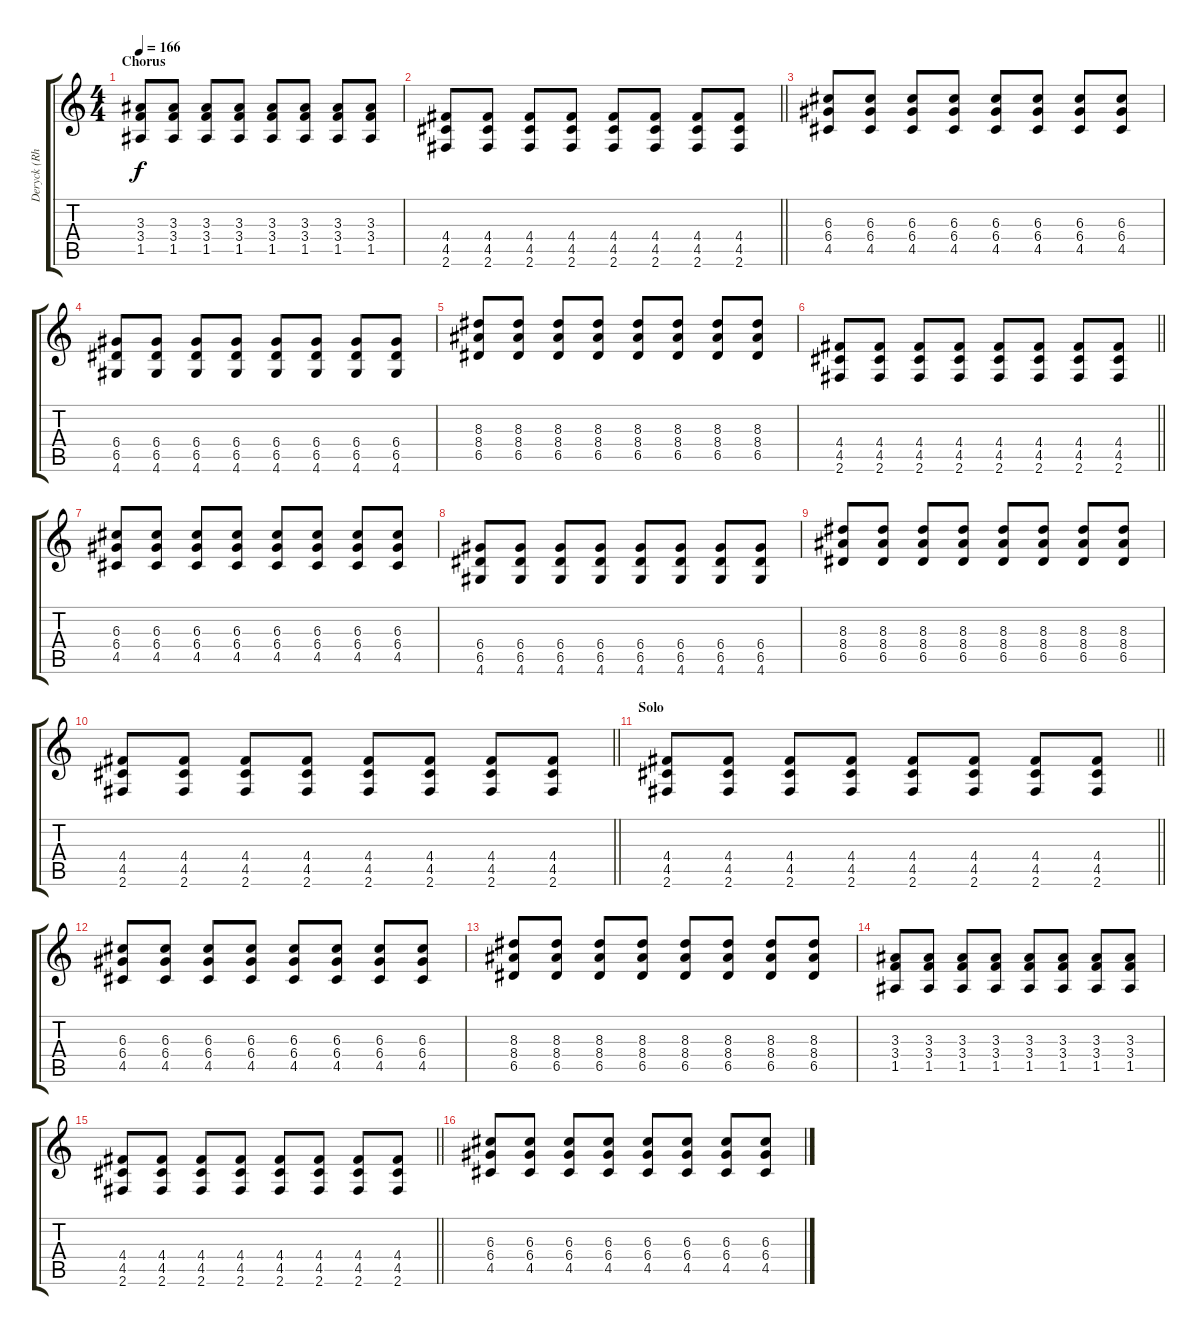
\track ("Deryck (Rhythm Gtr)" "Deryck (Rh") {instrument distortionguitar}
\staff {score tabs}
\tuning (E4 B3 G3 D3 A2 E2) {hide}
\ts (4 4)
\section ("" "Chorus")
\tempo 166
\clef g2
\ks c
(3.3 3.4 1.5).8{dy f instrument distortionguitar} (3.3 3.4 1.5).8 (3.3 3.4 1.5).8 (3.3 3.4 1.5).8 (3.3 3.4 1.5).8 (3.3 3.4 1.5).8 (3.3 3.4 1.5).8 (3.3 3.4 1.5).8 |
\barLineRight lightlight
(4.4 4.5 2.6).8 (4.4 4.5 2.6).8 (4.4 4.5 2.6).8 (4.4 4.5 2.6).8 (4.4 4.5 2.6).8 (4.4 4.5 2.6).8 (4.4 4.5 2.6).8 (4.4 4.5 2.6).8 |
(6.3 6.4 4.5).8 (6.3 6.4 4.5).8 (6.3 6.4 4.5).8 (6.3 6.4 4.5).8 (6.3 6.4 4.5).8 (6.3 6.4 4.5).8 (6.3 6.4 4.5).8 (6.3 6.4 4.5).8 |
(6.4 6.5 4.6).8 (6.4 6.5 4.6).8 (6.4 6.5 4.6).8 (6.4 6.5 4.6).8 (6.4 6.5 4.6).8 (6.4 6.5 4.6).8 (6.4 6.5 4.6).8 (6.4 6.5 4.6).8 |
(8.3 8.4 6.5).8 (8.3 8.4 6.5).8 (8.3 8.4 6.5).8 (8.3 8.4 6.5).8 (8.3 8.4 6.5).8 (8.3 8.4 6.5).8 (8.3 8.4 6.5).8 (8.3 8.4 6.5).8 |
\barLineRight lightlight
(4.4 4.5 2.6).8 (4.4 4.5 2.6).8 (4.4 4.5 2.6).8 (4.4 4.5 2.6).8 (4.4 4.5 2.6).8 (4.4 4.5 2.6).8 (4.4 4.5 2.6).8 (4.4 4.5 2.6).8 |
(6.3 6.4 4.5).8 (6.3 6.4 4.5).8 (6.3 6.4 4.5).8 (6.3 6.4 4.5).8 (6.3 6.4 4.5).8 (6.3 6.4 4.5).8 (6.3 6.4 4.5).8 (6.3 6.4 4.5).8 |
(6.4 6.5 4.6).8 (6.4 6.5 4.6).8 (6.4 6.5 4.6).8 (6.4 6.5 4.6).8 (6.4 6.5 4.6).8 (6.4 6.5 4.6).8 (6.4 6.5 4.6).8 (6.4 6.5 4.6).8 |
(8.3 8.4 6.5).8 (8.3 8.4 6.5).8 (8.3 8.4 6.5).8 (8.3 8.4 6.5).8 (8.3 8.4 6.5).8 (8.3 8.4 6.5).8 (8.3 8.4 6.5).8 (8.3 8.4 6.5).8 |
\barLineRight lightlight
(4.4 4.5 2.6).8 (4.4 4.5 2.6).8 (4.4 4.5 2.6).8 (4.4 4.5 2.6).8 (4.4 4.5 2.6).8 (4.4 4.5 2.6).8 (4.4 4.5 2.6).8 (4.4 4.5 2.6).8 |
\section ("" "Solo")
\barLineRight lightlight
(4.4 4.5 2.6).8 (4.4 4.5 2.6).8 (4.4 4.5 2.6).8 (4.4 4.5 2.6).8 (4.4 4.5 2.6).8 (4.4 4.5 2.6).8 (4.4 4.5 2.6).8 (4.4 4.5 2.6).8 |
(6.3 6.4 4.5).8 (6.3 6.4 4.5).8 (6.3 6.4 4.5).8 (6.3 6.4 4.5).8 (6.3 6.4 4.5).8 (6.3 6.4 4.5).8 (6.3 6.4 4.5).8 (6.3 6.4 4.5).8 |
(8.3 8.4 6.5).8 (8.3 8.4 6.5).8 (8.3 8.4 6.5).8 (8.3 8.4 6.5).8 (8.3 8.4 6.5).8 (8.3 8.4 6.5).8 (8.3 8.4 6.5).8 (8.3 8.4 6.5).8 |
(3.3 3.4 1.5).8{instrument distortionguitar} (3.3 3.4 1.5).8 (3.3 3.4 1.5).8 (3.3 3.4 1.5).8 (3.3 3.4 1.5).8 (3.3 3.4 1.5).8 (3.3 3.4 1.5).8 (3.3 3.4 1.5).8 |
\barLineRight lightlight
(4.4 4.5 2.6).8 (4.4 4.5 2.6).8 (4.4 4.5 2.6).8 (4.4 4.5 2.6).8 (4.4 4.5 2.6).8 (4.4 4.5 2.6).8 (4.4 4.5 2.6).8 (4.4 4.5 2.6).8 |
(6.3 6.4 4.5).8 (6.3 6.4 4.5).8 (6.3 6.4 4.5).8 (6.3 6.4 4.5).8 (6.3 6.4 4.5).8 (6.3 6.4 4.5).8 (6.3 6.4 4.5).8 (6.3 6.4 4.5).8
